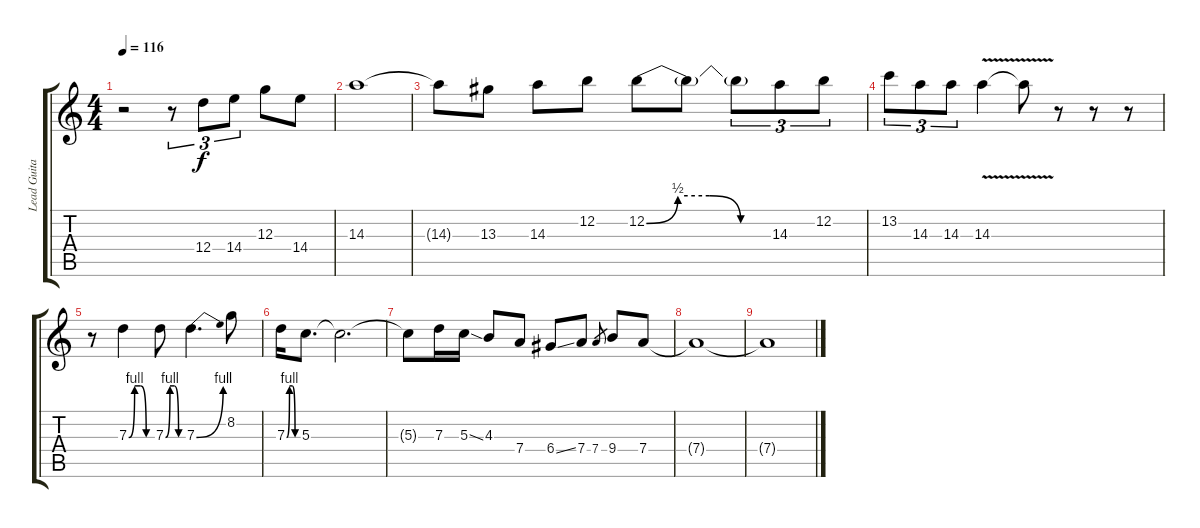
\track ("Lead Guitar" "Lead Guita") {instrument overdrivenguitar}
\staff {score tabs}
\tuning (E4 B3 G3 D3 A2 E2) {hide}
\ts (4 4)
\tempo 116
\clef g2
\ks c
r.2{dy f instrument overdrivenguitar} r.8{tu (3 2)} 12.4.8{tu (3 2)} 14.4.8{tu (3 2)} 12.3.8 14.4.8 |
14.3.1 |
14.3{t}.8 13.3.8 14.3.8 12.2.8 12.2{be (custom 0 0 15 2 30 2 45 0 60 0)}.8 12.2{t}.8 12.2{t}.8{tu (3 2)} 14.3.8{tu (3 2)} 12.2.8{tu (3 2)} |
13.2.8{tu (3 2)} 14.3.8{tu (3 2)} 14.3.8{tu (3 2)} 14.3{v}.4 14.3{t}.8 r.8 r.8 r.8 |
r.8 7.3{be (custom 0 0 15 4 30 4 45 0 60 0)}.4 7.3{be (custom 0 0 15 4 30 4 45 0 60 0)}.8 7.3{be (bend 0 0 60 4)}.4{d} 8.2.8 |
7.3{be (custom 0 0 15 4 30 4 45 0 60 0)}.16 5.3.8{d} 5.3{t}.2{d} |
5.3{t}.8 7.3.16 5.3{ss}.16 4.3.8 7.4.8 6.4{ss}.8 7.4.8 7.4.8{gr} 9.4.8 7.4.8 |
7.4{t}.1 |
7.4{t}.1
